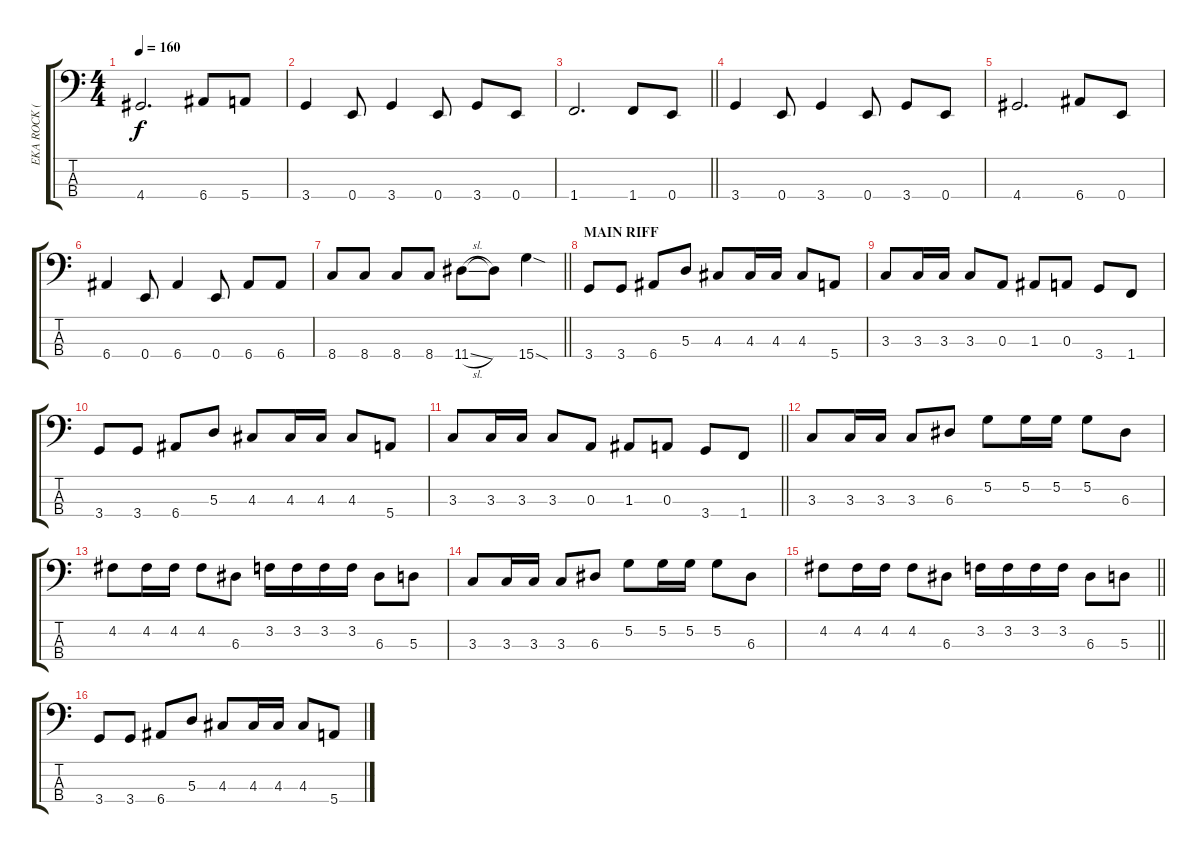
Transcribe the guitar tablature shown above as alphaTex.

\track ("EKA ROCK (BASS)" "EKA ROCK (") {instrument electricbasspick}
\staff {score tabs}
\tuning (G2 D2 A1 E1) {hide}
\ts (4 4)
\tempo 160
\clef f4
\ks c
4.4.2{d dy f} 6.4.8 5.4.8 |
3.4.4 0.4.8 3.4.4 0.4.8 3.4.8 0.4.8 |
\barLineRight lightlight
1.4.2{d} 1.4.8 0.4.8 |
3.4.4 0.4.8 3.4.4 0.4.8 3.4.8 0.4.8 |
4.4.2{d} 6.4.8 0.4.8 |
6.4.4 0.4.8 6.4.4 0.4.8 6.4.8 6.4.8 |
\barLineRight lightlight
8.4.8 8.4.8 8.4.8 8.4.8 11.4{sl}.8 11.4{t}.8 15.4{sod}.4 |
\section ("" "MAIN RIFF")
3.4.8 3.4.8 6.4.8 5.3.8 4.3.8 4.3.16 4.3.16 4.3.8 5.4.8 |
3.3.8 3.3.16 3.3.16 3.3.8 0.3.8 1.3.8 0.3.8 3.4.8 1.4.8 |
3.4.8 3.4.8 6.4.8 5.3.8 4.3.8 4.3.16 4.3.16 4.3.8 5.4.8 |
\barLineRight lightlight
3.3.8 3.3.16 3.3.16 3.3.8 0.3.8 1.3.8 0.3.8 3.4.8 1.4.8 |
3.3.8 3.3.16 3.3.16 3.3.8 6.3.8 5.2.8 5.2.16 5.2.16 5.2.8 6.3.8 |
4.2.8 4.2.16 4.2.16 4.2.8 6.3.8 3.2.16 3.2.16 3.2.16 3.2.16 6.3.8 5.3.8 |
3.3.8 3.3.16 3.3.16 3.3.8 6.3.8 5.2.8 5.2.16 5.2.16 5.2.8 6.3.8 |
\barLineRight lightlight
4.2.8 4.2.16 4.2.16 4.2.8 6.3.8 3.2.16 3.2.16 3.2.16 3.2.16 6.3.8 5.3.8 |
3.4.8 3.4.8 6.4.8 5.3.8 4.3.8 4.3.16 4.3.16 4.3.8 5.4.8
